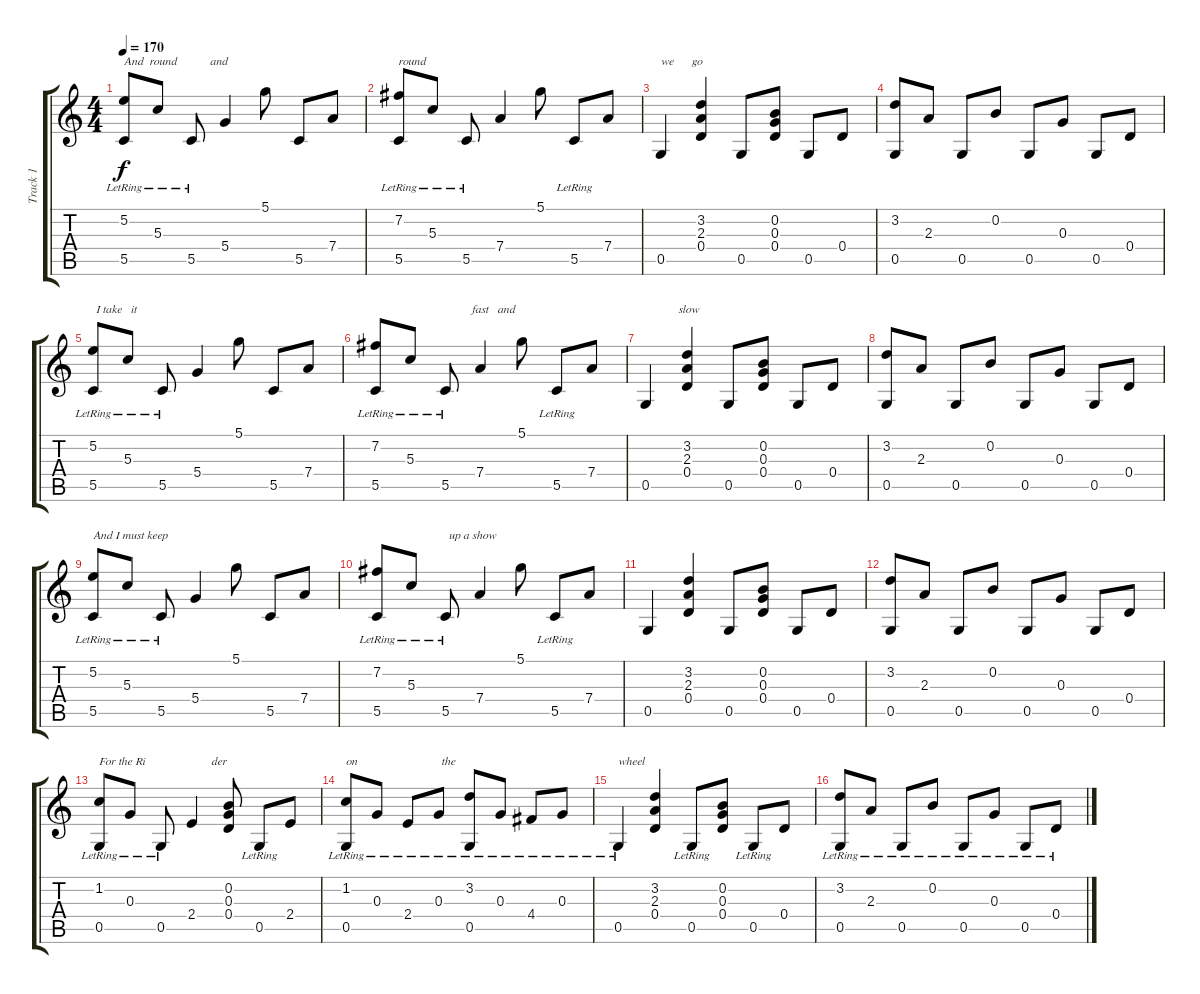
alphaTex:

\track ("Track 1" "Track 1") {instrument acousticguitarsteel}
\staff {score tabs}
\tuning (D4 B3 G3 D3 G2 E2) {hide}
\ts (4 4)
\tempo 170
\clef g2
\ks c
(5.2 5.5{lr}).8{txt "And  round           and" dy f} 5.3{lr}.8 5.5{lr}.8 5.4.4 5.1.8 5.5.8 7.4.8 |
(7.2 5.5{lr}).8{txt "round"} 5.3{lr}.8 5.5{lr}.8 7.4.4 5.1.8 5.5{lr}.8 7.4.8 |
0.5.4{txt "we      go"} (3.2 2.3 0.4).4 0.5.8 (0.2 0.3 0.4).8 0.5.8 0.4.8 |
(3.2 0.5).8 2.3.8 0.5.8 0.2.8 0.5.8 0.3.8 0.5.8 0.4.8 |
(5.2 5.5{lr}).8{txt " I take   it"} 5.3{lr}.8 5.5{lr}.8 5.4.4 5.1.8 5.5.8 7.4.8 |
(7.2 5.5{lr}).8{txt "                                fast   and"} 5.3{lr}.8 5.5{lr}.8 7.4.4 5.1.8 5.5{lr}.8 7.4.8 |
0.5.4{txt "           slow"} (3.2 2.3 0.4).4 0.5.8 (0.2 0.3 0.4).8 0.5.8 0.4.8 |
(3.2 0.5).8 2.3.8 0.5.8 0.2.8 0.5.8 0.3.8 0.5.8 0.4.8 |
(5.2 5.5{lr}).8{txt "And I must keep"} 5.3{lr}.8 5.5{lr}.8 5.4.4 5.1.8 5.5.8 7.4.8 |
(7.2 5.5{lr}).8{txt "                        up a show"} 5.3{lr}.8 5.5{lr}.8 7.4.4 5.1.8 5.5{lr}.8 7.4.8 |
0.5.4 (3.2 2.3 0.4).4 0.5.8 (0.2 0.3 0.4).8 0.5.8 0.4.8 |
(3.2 0.5).8 2.3.8 0.5.8 0.2.8 0.5.8 0.3.8 0.5.8 0.4.8 |
(1.2{lr} 0.5{lr}).8{txt "For the Ri                      der"} 0.3{lr}.8 0.5{lr}.8 2.4.4 (0.2 0.3 0.4).8 0.5{lr}.8 2.4.8 |
(1.2 0.5{lr}).8{txt "on                            the"} 0.3{lr}.8 2.4{lr}.8 0.3{lr}.8 (3.2 0.5{lr}).8 0.3{lr}.8 4.4{lr}.8 0.3{lr}.8 |
0.5{lr}.4{txt "wheel"} (3.2 2.3 0.4).4 0.5{lr}.8 (0.2 0.3 0.4).8 0.5{lr}.8 0.4.8 |
(3.2 0.5{lr}).8 2.3{lr}.8 0.5{lr}.8 0.2{lr}.8 0.5{lr}.8 0.3{lr}.8 0.5{lr}.8 0.4{lr}.8
